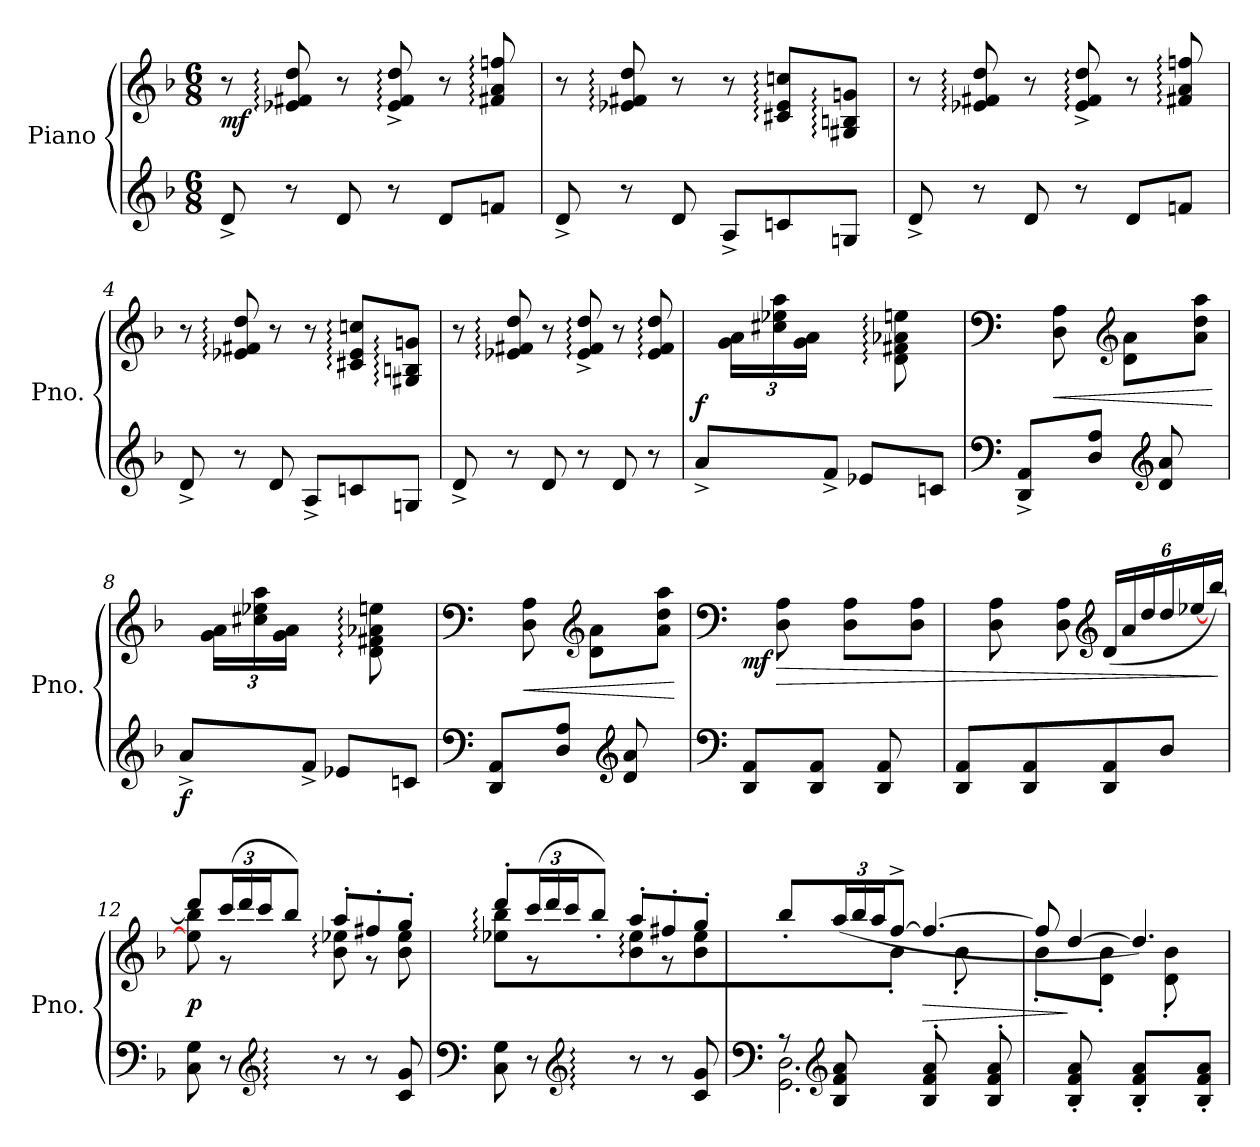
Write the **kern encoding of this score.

**kern	**kern	**dynam
*part1	*part1	*part1
*staff2	*staff1	*staff1/2
*I"Piano	*	*
*I'Pno.	*	*
*clefG2	*clefG2	*
*k[b-]	*k[b-]	*
*M6/8	*M6/8	*
*MM138	*MM138	*
=1	=1	=1
!	!	!LO:DY:b
8d^/	8r	mf
8r	8e-X/: 8f#X/: 8dd/:	.
8d/	8r	.
8r	8e-/:^ 8f#/:^ 8dd/:^	.
8d/L	8r	.
8fn/J	8f#X/: 8a/: 8ffn/:	.
=2	=2	=2
8d^/	8r	.
8r	8e-X/: 8f#X/: 8dd/:	.
8d/	8r	.
8A^/L	8r	.
8cn/	8c#X/: 8e-/: 8ccn/:L	.
8Gn/J	8G#X/: 8Bn/: 8gn/:J	.
=3	=3	=3
8d^/	8r	.
8r	8e-X/: 8f#X/: 8dd/:	.
8d/	8r	.
8r	8e-/:^ 8f#/:^ 8dd/:^	.
8d/L	8r	.
8fn/J	8f#X/: 8a/: 8ffn/:	.
=4	=4	=4
8d^/	8r	.
8r	8e-X/: 8f#X/: 8dd/:	.
8d/	8r	.
8A^/L	8r	.
8cn/	8c#X/: 8e-/: 8ccn/:L	.
8Gn/J	8G#X/: 8Bn/: 8gn/:J	.
!!LO:LB:g=z
=5	=5	=5
8d^/	8r	.
8r	8e-X/: 8f#X/: 8dd/:	.
8d/	8r	.
8r	8e-/:^ 8f#/:^ 8dd/:^	.
8d/	8r	.
8r	8e-/: 8f#/: 8dd/:	.
=6	=6	=6
*	*^	*
!	!	!	!LO:DY:a=2
8a^/L	2.ryy	8ryy	f
*	*	*Xbrackettup	*
8ryy	.	24g\ 24a\L	.
.	.	24cc#X\ 24ee-X\ 24aa\	.
.	.	24g\ 24a\J	.
8f^/J	.	4ryy	.
8e-X/L	.	.	.
8ryy	.	8d\: 8f#X\: 8a-X\: 8een\:	.
8cn/J	.	8ryy	.
=7	=7	=7	=7
*clefF4	*clefF4	*	*
*^	*	*	*
2ryy	8DD/^ 8AA/^L	4ryy	8ryy	.
!	!	!	!	!LO:HP:b
.	8ryy	.	8D\ 8A\	<
.	8D/ 8A/J	8ryy	2ryy	.
*	*	*clefG2	*	*
.	8ryy	8d\ 8a\L	.	.
*clefG2	*	*	*	*
8d/ 8a/	8ryy	8ryy	.	.
8ryy	8ryy	8a\ 8dd\ 8aa\J	.	.
*v	*v	*	*	*
*	*v	*v	*
.	.	[
=8	=8	=8
*	*^	*
!	!	!	!LO:DY:b=2
8a^/L	2.ryy	8ryy	f
8ryy	.	24g\ 24a\L	.
.	.	24cc#X\ 24ee-X\ 24aa\	.
.	.	24g\ 24a\J	.
8f^/J	.	4ryy	.
8e-X/L	.	.	.
8ryy	.	8d\: 8f#X\: 8a-X\: 8een\:	.
8cn/J	.	8ryy	.
!!LO:LB:g=z	!!
=9	=9	=9	=9
*clefF4	*clefF4	*	*
*^	*	*	*
2ryy	8DD/ 8AA/L	4ryy	8ryy	.
!	!	!	!	!LO:HP:b
.	8ryy	.	8D\ 8A\	<
.	8D/ 8A/J	8ryy	2ryy	.
*	*	*clefG2	*	*
.	8ryy	8d\ 8a\L	.	.
*clefG2	*	*	*	*
8d/ 8a/	8ryy	8ryy	.	.
8ryy	8ryy	8a\ 8dd\ 8aa\J	.	.
*v	*v	*	*	*
*	*v	*v	*
.	.	[
=10	=10	=10
*clefF4	*clefF4	*
*^	*^	*
!	!	!	!	!LO:DY:b
2ryy	8DD/ 8AA/L	4ryy	8ryy	mf
!	!	!	!	!LO:HP:b
.	8ryy	.	8D\ 8A\	>
.	8DD/ 8AA/J	8ryy	2ryy	.
.	4ryy	8D\ 8A\L	.	.
8DD/ 8AA/	.	8ryy	.	.
8ryy	8ryy	8D\ 8A\J	.	.
*v	*v	*	*	*
=11	=11	=11	=11
8DD/ 8AA/L	4ryy	8ryy	.
8ryy	.	8D\ 8A\	.
8DD/ 8AA/J	8ryy	8ryy	.
8ryy	8ryy	8D\ 8A\L	.
*	*clefG2	*	*
8DD/ 8AA/	(>24d/LL	4ryy	.
.	24a/	.	.
.	24dd/	.	.
8D/J	24dd/	.	.
.	[24ee-X/	.	.
.	[24bb-/JJ)	.	.
*	*v	*v	*
.	.	]
=12	=12	=12
*^	*^	*
!	!	!	!	!LO:DY:a=2
4ryy	8C\ 8G\	8ddd/L	8ee-\] 8bb-\]L	p
.	8r	(<24ccc/L	8r	.
.	.	24ddd/	.	.
.	.	24ccc/J	.	.
*clefG2	*	*	*	*
8e-X/: 8g/: 8dd/:J	8ryy	8bb-/J)	8ryy	.
4.ryy	8r	8aa'/L	8b-\: 8ee-X\:	.
.	8r	8ff#X'/	8r	.
.	8c/ 8g/	8gg'/J	8b-\ 8ee-\	.
!!LO:LB:g=z	!!
=13	=13	=13	=13	=13
*clefF4	*	*	*	*
4ryy	8C\ 8G\	8ddd'/L	8ee-X\: 8bb-\:L	.
.	8r	(<24ccc/L	8r	.
.	.	24ddd/	.	.
.	.	24ccc/J	.	.
*clefG2	*	*	*	*
8e-X/: 8g/: 8dd/:J	8ryy	8bb-'/J)	8ryy	.
4.ryy	8r	8aa'/L	8b-\: 8ee-\:	.
.	8r	8ff#X'/	8r	.
.	8c/ 8g/	8gg'/J	8b-\ 8ee-\	.
=14	=14	=14	=14	=14
*clefF4	*	*	*	*
8r	2.GG\ 2.D\	8bb-'/L	4ryy	.
*clefG2	*	*	*	*
8B-/ 8f/ 8a/L	.	(>24aa/L	.	.
.	.	24bb-/	.	.
.	.	24aa/J	.	.
8ryy	.	[8ff^/J	8b-'\J	.
!	!	!	!	!LO:HP:b
8B-/' 8f/' 8a/'L	.	4.ff/_	8ryy	>
8ryy	.	.	8b-'\	.
8B-/' 8f/' 8a/'J	.	.	8ryy	.
*v	*v	*	*	*
=15	=15	=15	=15
8ryy	8ff/]	8b-'\L	.
8B-/' 8f/' 8a/'	[4dd/	8ryy	]
8ryy	.	8d\' 8b-\'J	.
8B-/' 8f/' 8a/'L	4.dd/])	8ryy	.
8ryy	.	8d\' 8b-\'	.
8B-/' 8f/' 8a/'J	.	8ryy	.
*	*v	*v	*
=	=	=
*-	*-	*-
